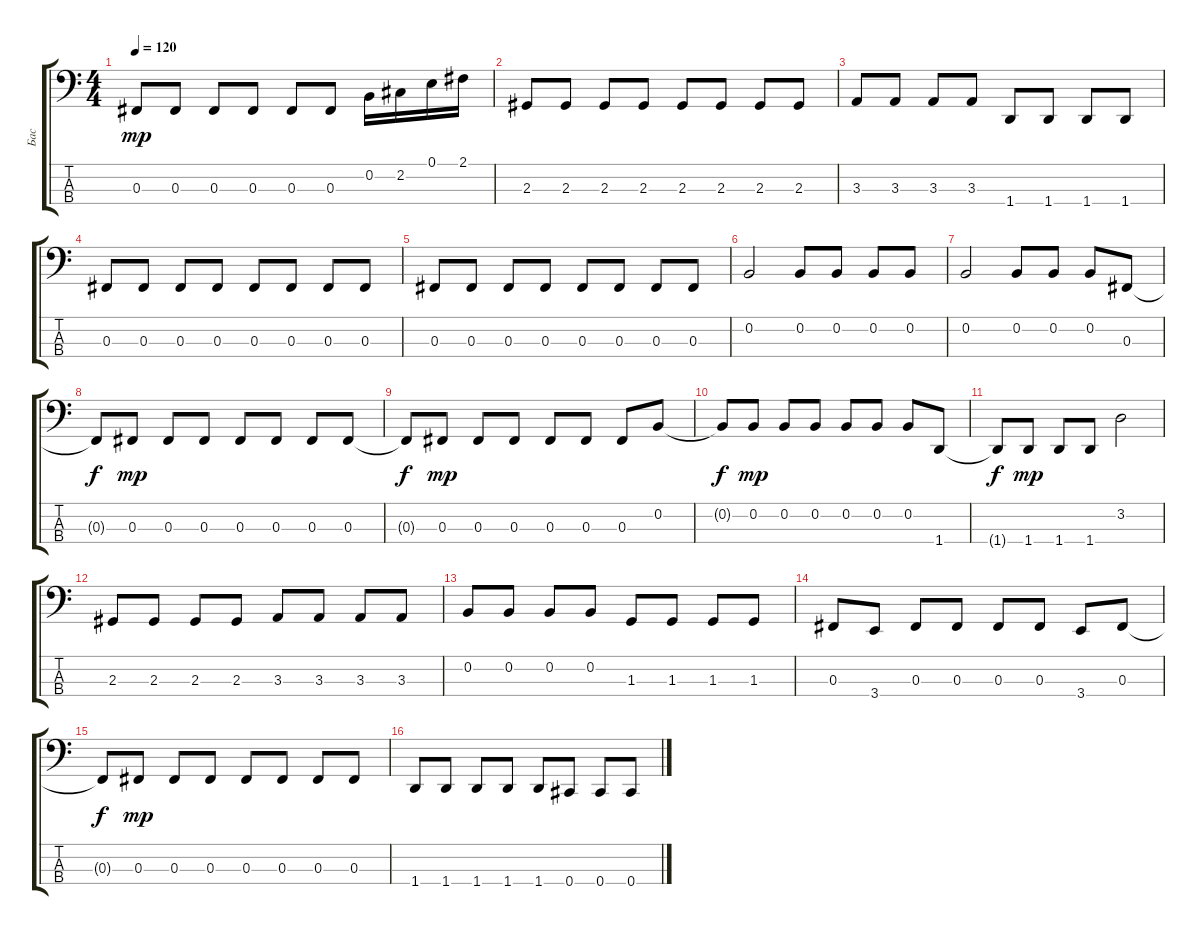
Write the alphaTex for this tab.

\track ("Бас" "Бас") {instrument electricbasspick}
\staff {score tabs}
\tuning (E2 B1 Gb1 Db1) {hide}
\ts (4 4)
\tempo 120
\clef f4
\ks c
0.3.8{dy mp} 0.3.8 0.3.8 0.3.8 0.3.8 0.3.8 0.2.16 2.2.16 0.1.16 2.1.16 |
2.3.8 2.3.8 2.3.8 2.3.8 2.3.8 2.3.8 2.3.8 2.3.8 |
3.3.8 3.3.8 3.3.8 3.3.8 1.4.8 1.4.8 1.4.8 1.4.8 |
0.3.8 0.3.8 0.3.8 0.3.8 0.3.8 0.3.8 0.3.8 0.3.8 |
0.3.8 0.3.8 0.3.8 0.3.8 0.3.8 0.3.8 0.3.8 0.3.8 |
0.2.2 0.2.8 0.2.8 0.2.8 0.2.8 |
0.2.2 0.2.8 0.2.8 0.2.8 0.3.8 |
0.3{t}.8{dy f} 0.3.8{dy mp} 0.3.8 0.3.8 0.3.8 0.3.8 0.3.8 0.3.8 |
0.3{t}.8{dy f} 0.3.8{dy mp} 0.3.8 0.3.8 0.3.8 0.3.8 0.3.8 0.2.8 |
0.2{t}.8{dy f} 0.2.8{dy mp} 0.2.8 0.2.8 0.2.8 0.2.8 0.2.8 1.4.8 |
1.4{t}.8{dy f} 1.4.8{dy mp} 1.4.8 1.4.8 3.2.2 |
2.3.8 2.3.8 2.3.8 2.3.8 3.3.8 3.3.8 3.3.8 3.3.8 |
0.2.8 0.2.8 0.2.8 0.2.8 1.3.8 1.3.8 1.3.8 1.3.8 |
0.3.8 3.4.8 0.3.8 0.3.8 0.3.8 0.3.8 3.4.8 0.3.8 |
0.3{t}.8{dy f} 0.3.8{dy mp} 0.3.8 0.3.8 0.3.8 0.3.8 0.3.8 0.3.8 |
1.4.8 1.4.8 1.4.8 1.4.8 1.4.8 0.4.8 0.4.8 0.4.8
